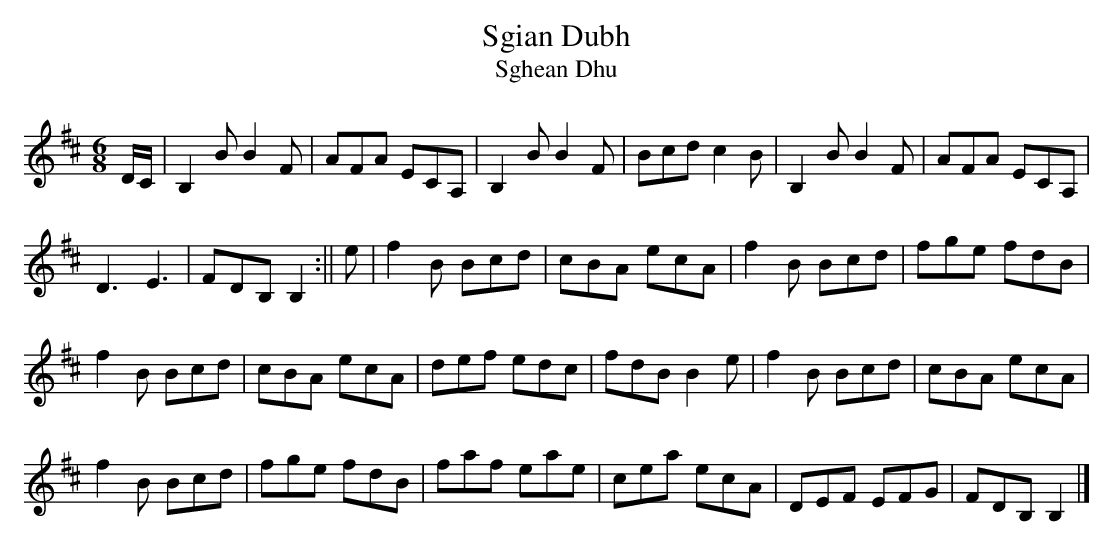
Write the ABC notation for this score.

X:1
T:Sgian Dubh
T:Sghean Dhu
M:6/8
L:1/8
K:D
D/C/|B,2B B2F|AFA ECA,|B,2B B2F|Bcd c2B|B,2B B2F|AFA ECA,|
D3 E3|FDB, B,2:||e|f2B Bcd|cBA ecA|f2B Bcd|fge fdB|
f2B Bcd|cBA ecA|def edc|fdB B2e|f2B Bcd|cBA ecA|
f2B Bcd|fge fdB|faf eae|cea ecA|DEF EFG|FDB, B,2|]
